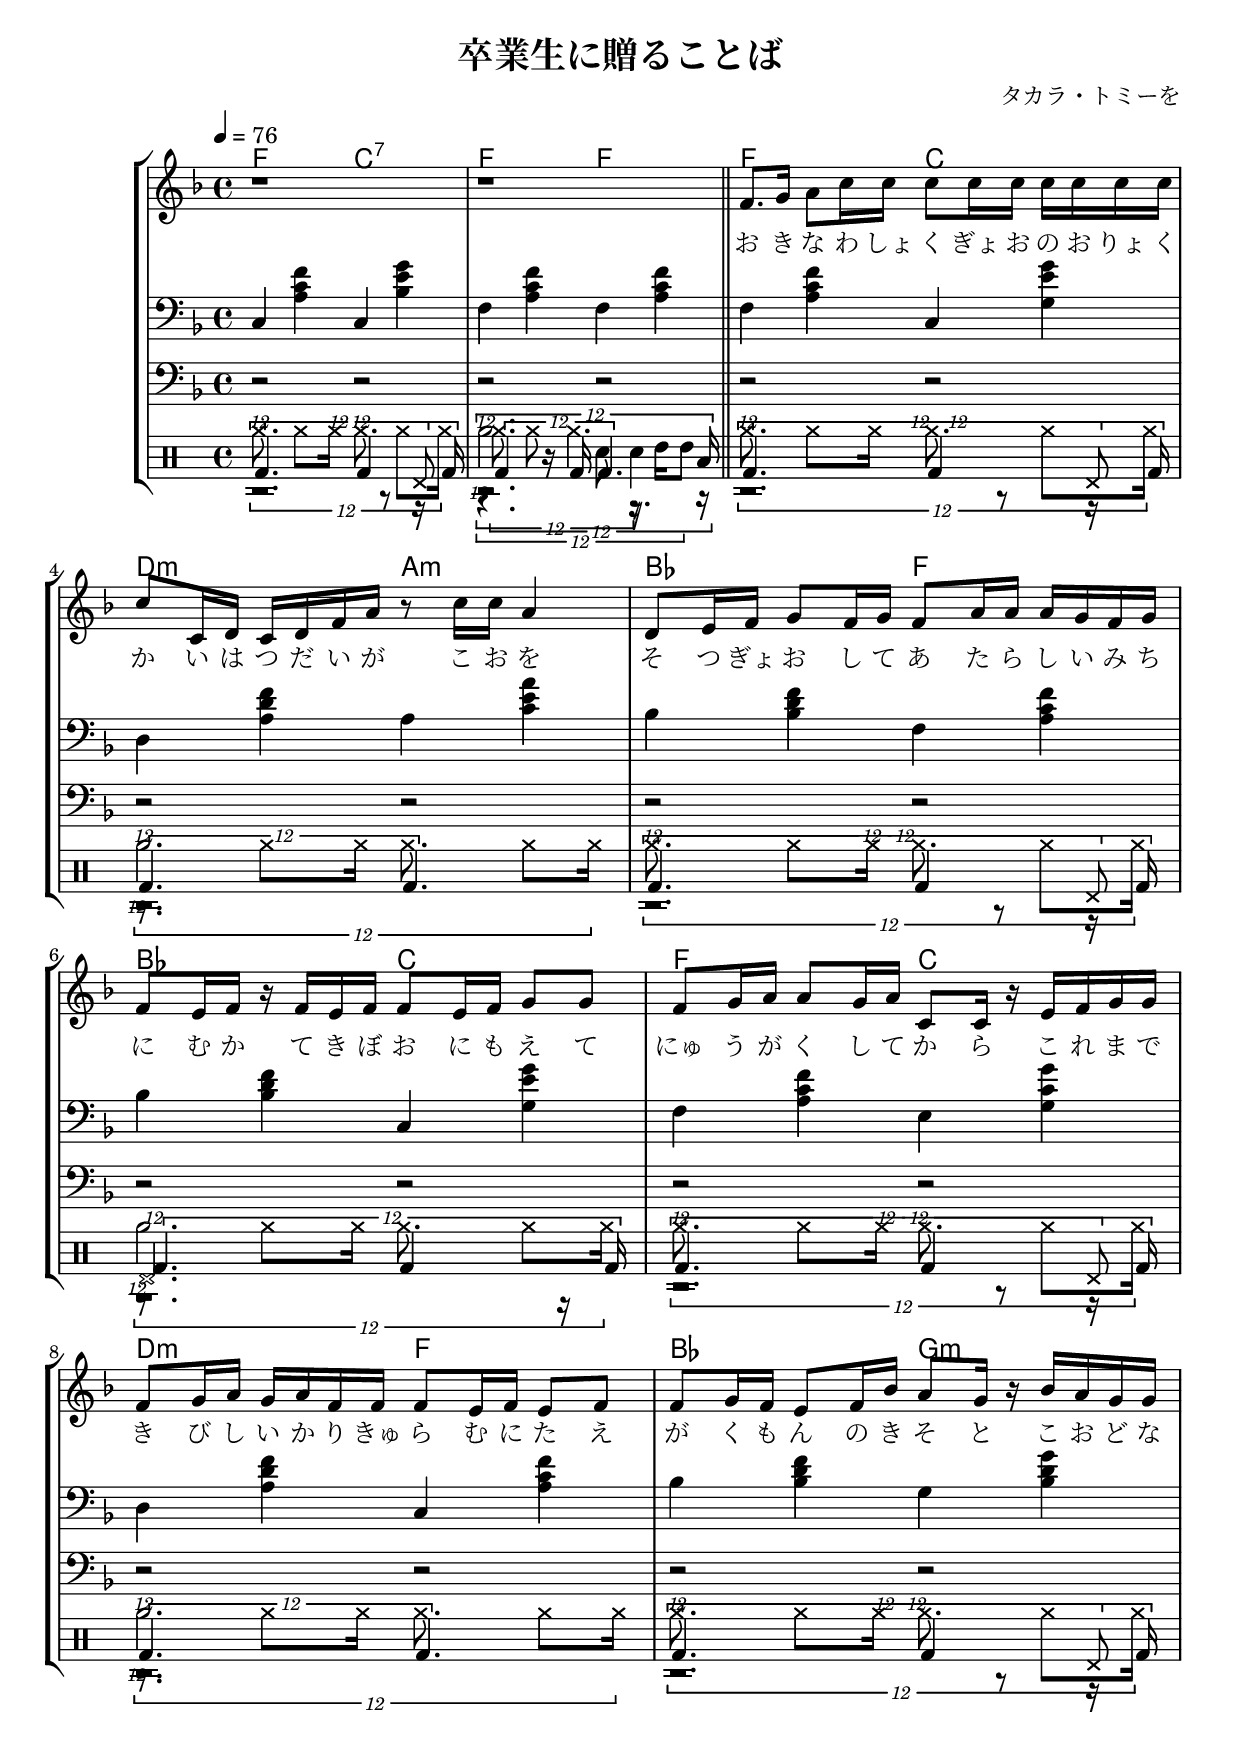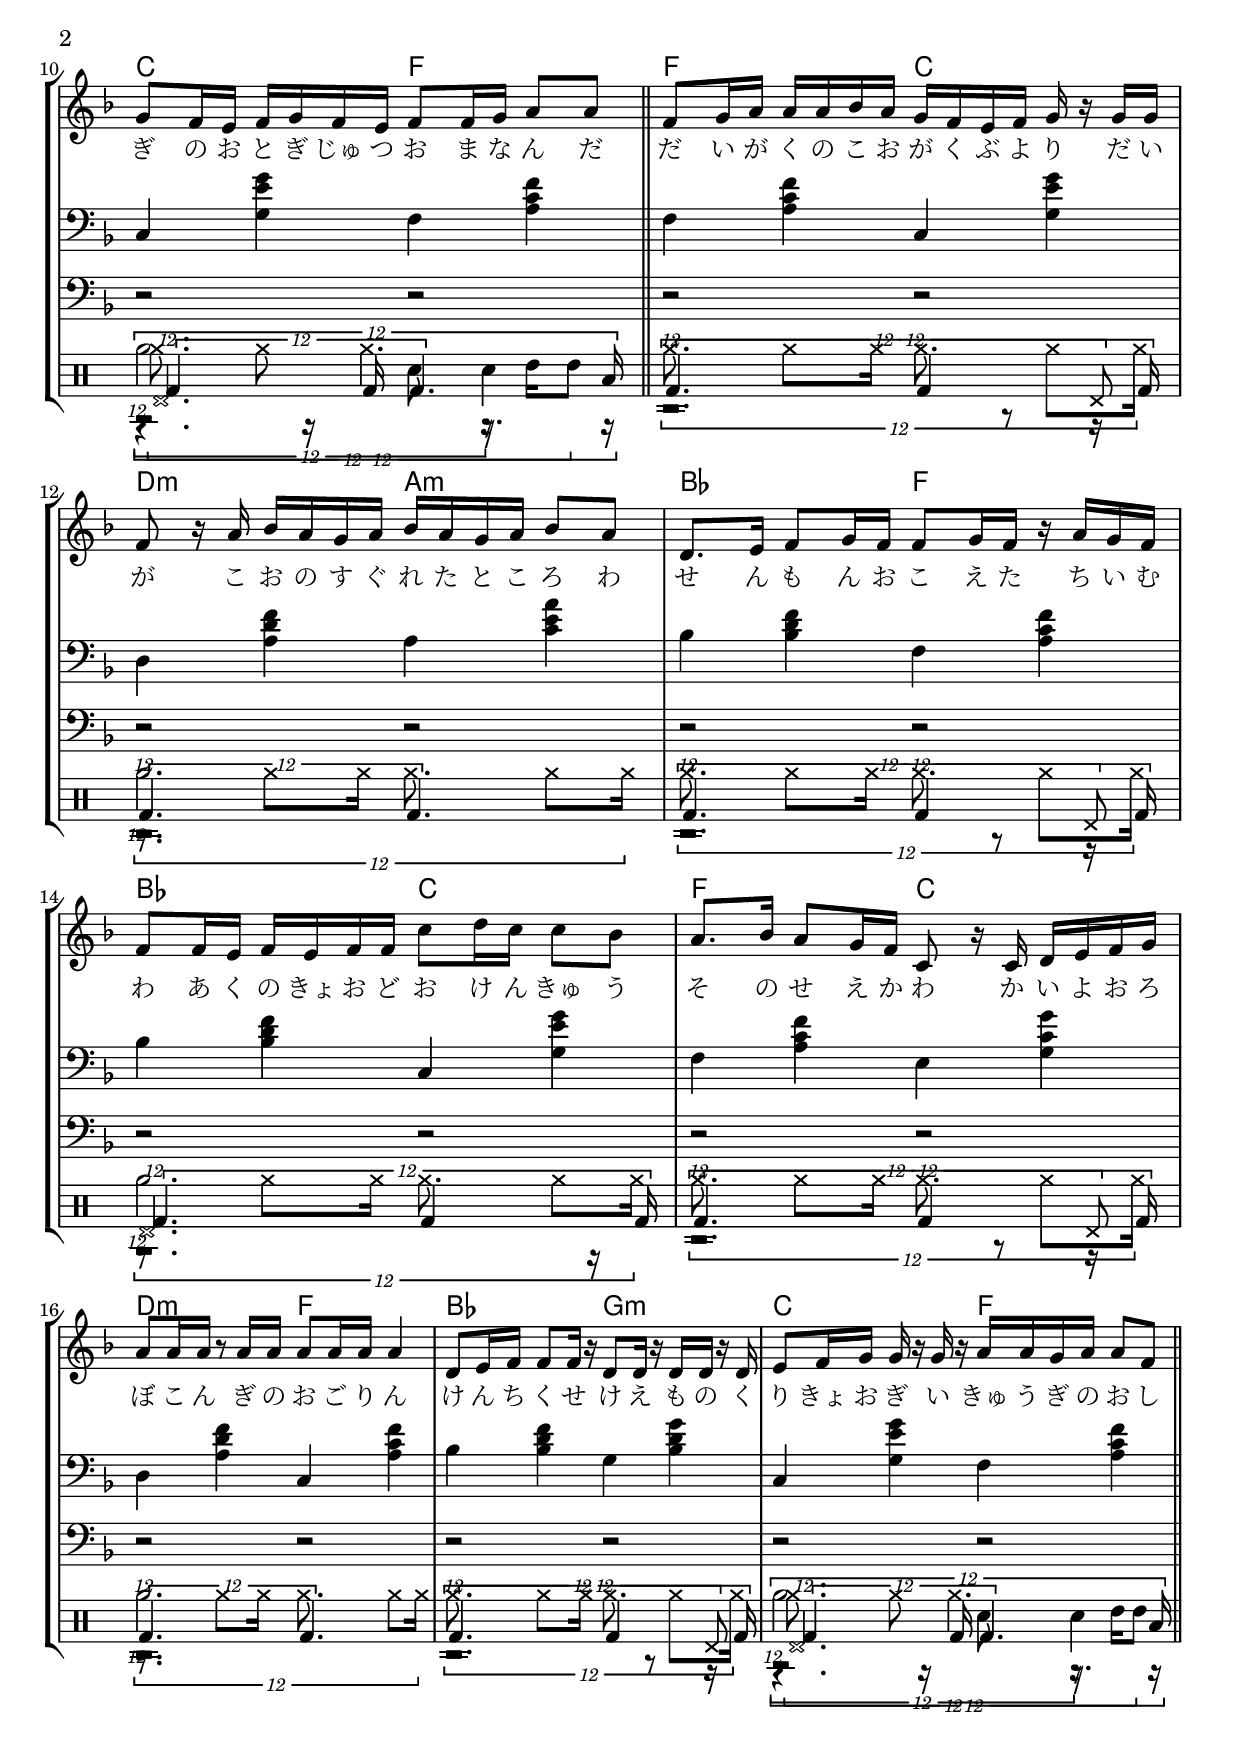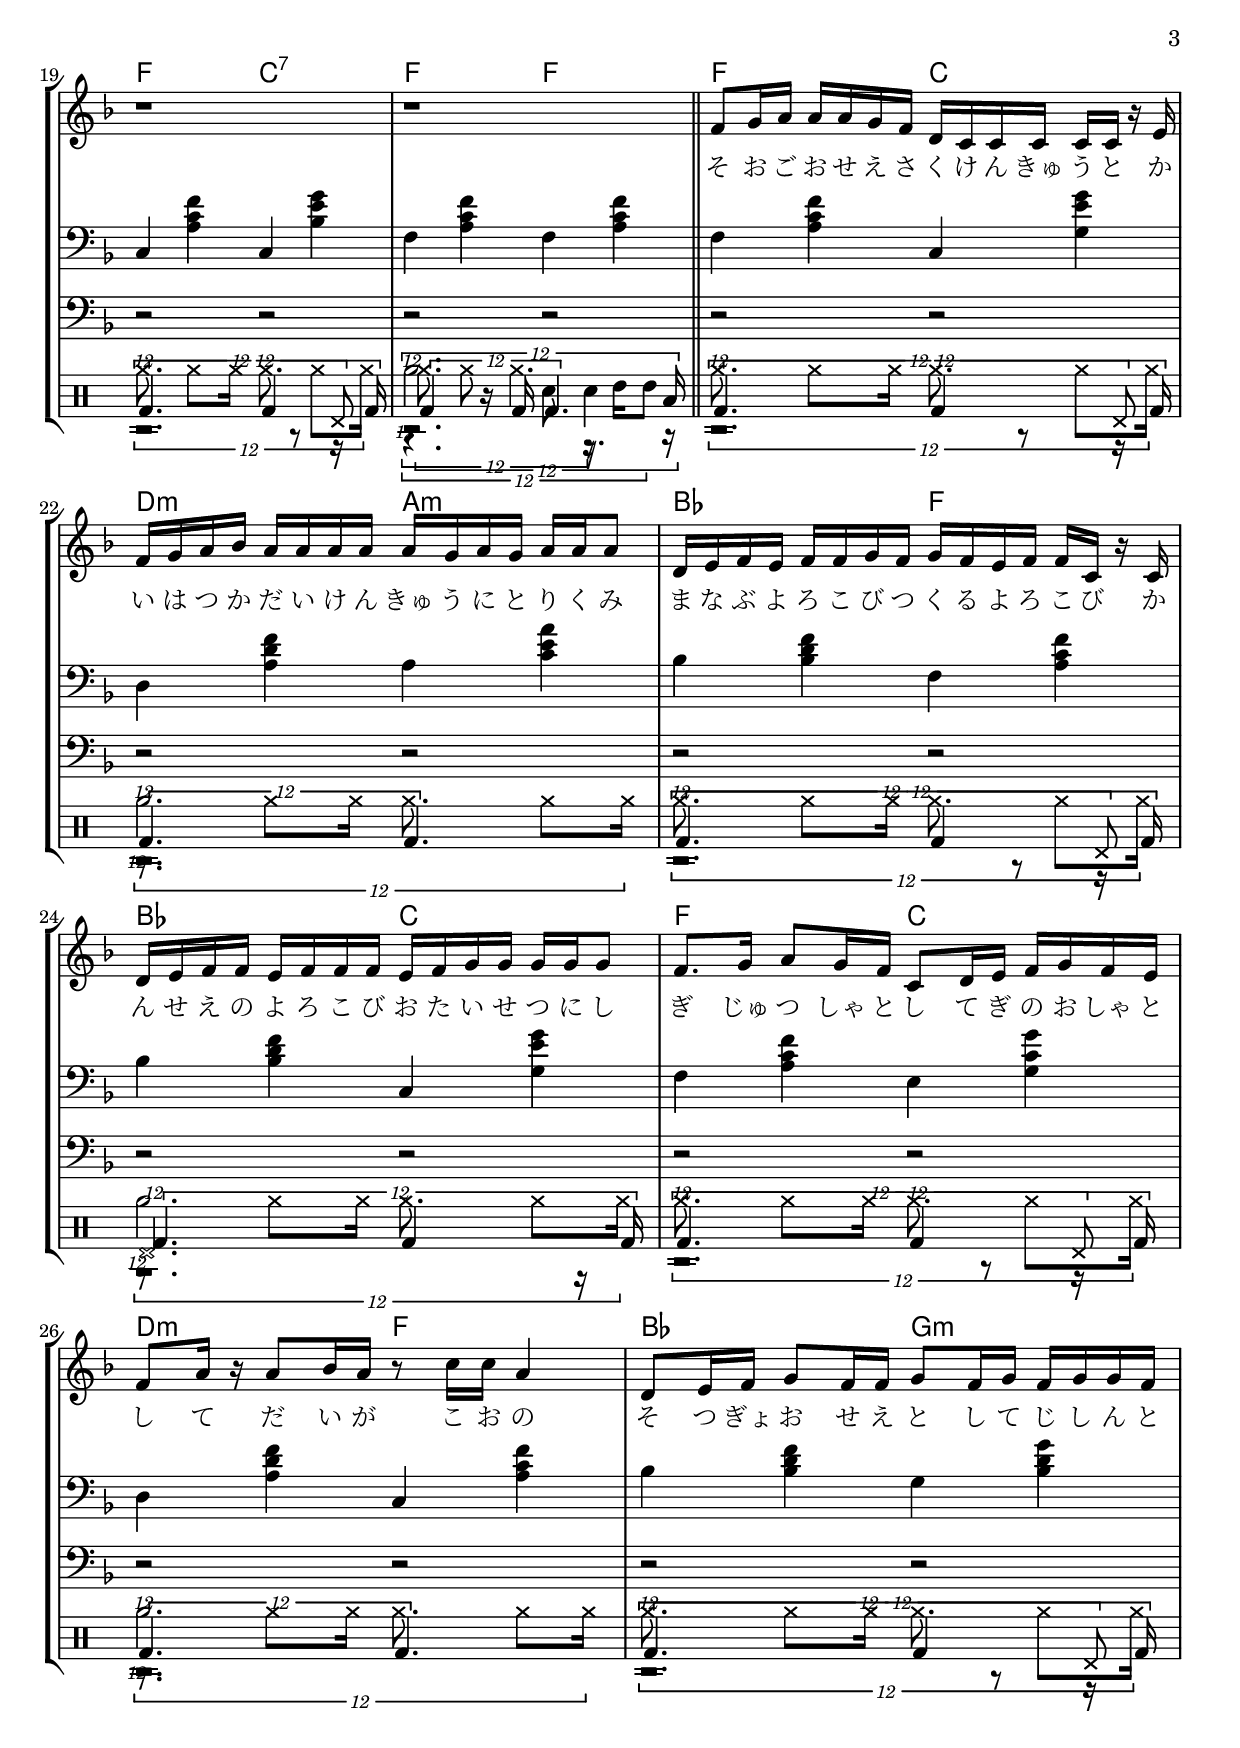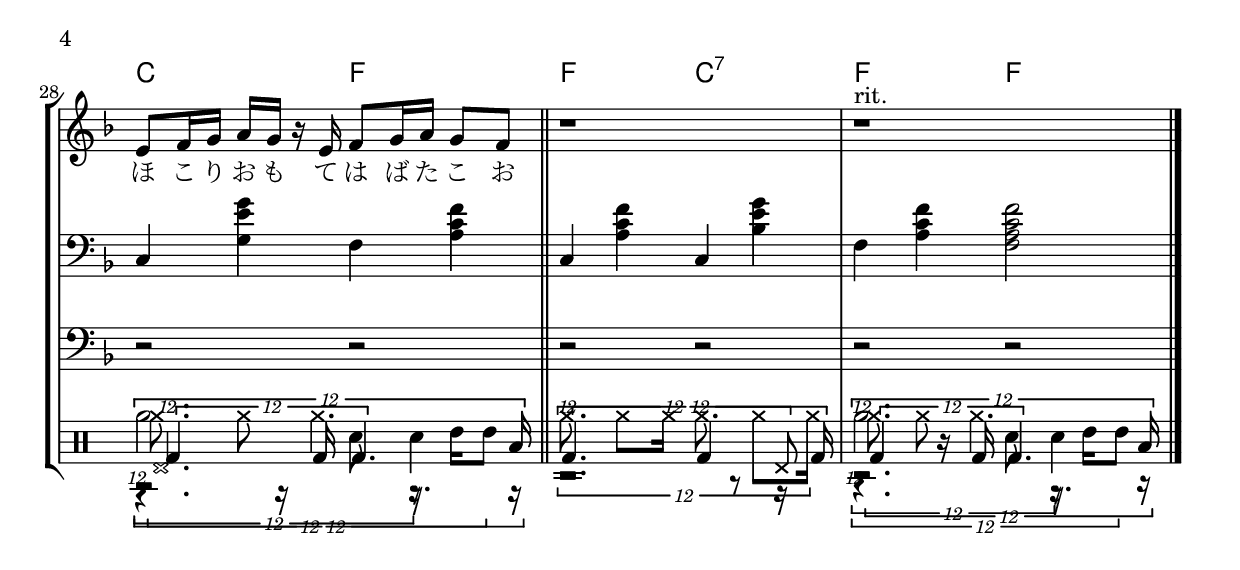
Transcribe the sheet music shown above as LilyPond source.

\version "2.12.1"

\header {
	title = \markup {卒業生に贈ることば}
	composer = \markup \center-column {タカラ・トミーを}
}

harmony = \chordmode {
	f2 c:7 f f 

	f c d:m a:m bes f bes c f c d:m f bes g:m c f 

	f c d:m a:m bes f bes c f c d:m f bes g:m c f 

	f c:7 f f 

	f c d:m a:m bes f bes c f c d:m f bes g:m c f 

	f c:7 f f 
}

melody = {
	\key f \major
	\tempo 4 = 76
	r1 | r1   
	\set Staff.midiInstrument = #"fss0.42"
	 f'8.  g'16  a'8  c''16  c''16  c''8  c''16  c''16  c''16  c''16  c''16  c''16 
	c''8  c'16  d'16  c'16  d'16  f'16  a'16  r8  c''16  c''16  a'4 
	d'8  e'16  f'16  g'8  f'16  g'16  f'8  a'16  a'16  a'16  g'16  f'16  g'16 
	f'8  e'16  f'16  r16  f'16  e'16  f'16  f'8  e'16  f'16  g'8  g'8 
	f'8  g'16  a'16  a'8  g'16  a'16  c'8  c'16  r16  e'16  f'16  g'16  g'16 
	f'8  g'16  a'16  g'16  a'16  f'16  f'16  f'8  e'16  f'16  e'8  f'8 
	f'8  g'16  f'16  e'8  f'16  bes'16  a'8  g'16  r16  bes'16  a'16  g'16  g'16 
	g'8  f'16  e'16  f'16  g'16  f'16  e'16  f'8  f'16  g'16  a'8  a'8
	\set Staff.midiInstrument = #"fss0.42"
	 f'8  g'16  a'16  a'16  a'16  bes'16  a'16  g'16  f'16  e'16  f'16  g'16  r16  g'16  g'16 
	f'8  r16  a'16  bes'16  a'16  g'16  a'16  bes'16  a'16  g'16  a'16  bes'8  a'8 
	d'8.  e'16  f'8  g'16  f'16  f'8  g'16  f'16  r16  a'16  g'16  f'16 
	f'8  f'16  e'16  f'16  e'16  f'16  f'16  c''8  d''16  c''16  c''8  bes'8 
	a'8.  bes'16  a'8  g'16  f'16  c'8  r16  c'16  d'16  e'16  f'16  g'16 
	a'8  a'16  a'16  r8  a'16  a'16  a'8  a'16  a'16  a'4 
	d'8  e'16  f'16  f'8  f'16  r16  d'8  d'16  r16  d'16  d'16  r16  d'16 
	e'8  f'16  g'16  g'16  r16  g'16  r16  a'16  a'16  g'16  a'16  a'8  f'8
	r1 | r1   
	\set Staff.midiInstrument = #"fss0.42"
	 f'8  g'16  a'16  a'16  a'16  g'16  f'16  d'16  c'16  c'16  c'16  c'16  c'16  r16  e'16 
	f'16  g'16  a'16  bes'16  a'16  a'16  a'16  a'16  a'16  g'16  a'16  g'16  a'16  a'16  a'8 
	d'16  e'16  f'16  e'16  f'16  f'16  g'16  f'16  g'16  f'16  e'16  f'16  f'16  c'16  r16  c'16 
	d'16  e'16  f'16  f'16  e'16  f'16  f'16  f'16  e'16  f'16  g'16  g'16  g'16  g'16  g'8 
	f'8.  g'16  a'8  g'16  f'16  c'8  d'16  e'16  f'16  g'16  f'16  e'16 
	f'8  a'16  r16  a'8  bes'16  a'16  r8  c''16  c''16  a'4 
	d'8  e'16  f'16  g'8  f'16  f'16  g'8  f'16  g'16  f'16  g'16  g'16  f'16 
	e'8  f'16  g'16  a'16  g'16  r16  e'16  f'8  g'16  a'16  g'8  f'8
	r1 | r1^"rit." \bar "|."
}

words = \lyricmode {
	
	お  き  な  わ  しょ  く  ぎょ  お  の  お  りょ  く  か  い  は  つ  だ  い  が  こ  お  を  そ  つ  ぎょ  お  し  て  あ  た  ら  し  い  み  ち  に  む  か  て  き  ぼ  お  に  も  え  て  にゅ  う  が  く  し  て  か  ら  こ  れ  ま  で  き  び  し  い  か  り  きゅ  ら  む  に  た  え  が  く  も  ん  の  き  そ  と  こ  お  ど  な  ぎ  の  お  と  ぎ  じゅ  つ  お  ま  な  ん  だ  
	だ  い  が  く  の  こ  お  が  く  ぶ  よ  り  だ  い  が  こ  お  の  す  ぐ  れ  た  と  こ  ろ  わ  せ  ん  も  ん  お  こ  え  た  ち  い  む  わ  あ  く  の  きょ  お  ど  お  け  ん  きゅ  う  そ  の  せ  え  か  わ  か  い  よ  お  ろ  ぼ  こ  ん  ぎ  の  お  ご  り  ん  け  ん  ち  く  せ  け  え  も  の  く  り  きょ  お  ぎ  い  きゅ  う  ぎ  の  お  し  
	
	そ  お  ご  お  せ  え  さ  く  け  ん  きゅ  う  と  か  い  は  つ  か  だ  い  け  ん  きゅ  う  に  と  り  く  み  ま  な  ぶ  よ  ろ  こ  び  つ  く  る  よ  ろ  こ  び  か  ん  せ  え  の  よ  ろ  こ  び  お  た  い  せ  つ  に  し  ぎ  じゅ  つ  しゃ  と  し  て  ぎ  の  お  しゃ  と  し  て  だ  い  が  こ  お  の  そ  つ  ぎょ  お  せ  え  と  し  て  じ  し  ん  と  ほ  こ  り  お  も  て  は  ば  た  こ  お  
	
}

tempochange = {
	\tempo 4 = 76
	r1 | r1 \bar "||"
	\tempo 4 = 76
	r1 | r1 | r1 | r1 | r1 | r1 | r1 | r1 \bar "||"
	\tempo 4 = 76
	r1 | r1 | r1 | r1 | r1 | r1 | r1 | r1 \bar "||"
	\tempo 4 = 76
	r1 | r1 \bar "||"
	\tempo 4 = 76
	r1 | r1 | r1 | r1 | r1 | r1 | r1 | r1 \bar "||"
	\tempo 4 = 76
	r1 | \tempo 4 = 57 r2 \tempo 4 = 50 r2 \bar "|."
}

mainacc = {
	\clef bass
	\set Staff.midiInstrument = #"Electric Grand"
	\key f \major
	\tempo 4 = 76
	c4 <a c' f'>4
	c4 <bes e' g'>4
	f4 <a c' f'>4
	f4 <a c' f'>4
	\bar "||"

	\set Staff.midiInstrument = #"Electric Grand"
	f4 <a c' f'>4
	c4 <g e' g'>4
	d4 <a d' f'>4
	a4 <c' e' a'>4
	bes4 <bes d' f'>4
	f4 <a c' f'>4
	bes4 <bes d' f'>4
	c4 <g e' g'>4
	f4 <a c' f'>4
	e4 <g c' g'>4
	d4 <a d' f'>4
	c4 <a c' f'>4
	bes4 <bes d' f'>4
	g4 <bes d' g'>4
	c4 <g e' g'>4
	f4 <a c' f'>4
	\bar "||"

	\set Staff.midiInstrument = #"Electric Grand"
	f4 <a c' f'>4
	c4 <g e' g'>4
	d4 <a d' f'>4
	a4 <c' e' a'>4
	bes4 <bes d' f'>4
	f4 <a c' f'>4
	bes4 <bes d' f'>4
	c4 <g e' g'>4
	f4 <a c' f'>4
	e4 <g c' g'>4
	d4 <a d' f'>4
	c4 <a c' f'>4
	bes4 <bes d' f'>4
	g4 <bes d' g'>4
	c4 <g e' g'>4
	f4 <a c' f'>4
	\bar "||"

	\set Staff.midiInstrument = #"Electric Grand"
	c4 <a c' f'>4
	c4 <bes e' g'>4
	f4 <a c' f'>4
	f4 <a c' f'>4
	\bar "||"

	\set Staff.midiInstrument = #"Electric Grand"
	f4 <a c' f'>4
	c4 <g e' g'>4
	d4 <a d' f'>4
	a4 <c' e' a'>4
	bes4 <bes d' f'>4
	f4 <a c' f'>4
	bes4 <bes d' f'>4
	c4 <g e' g'>4
	f4 <a c' f'>4
	e4 <g c' g'>4
	d4 <a d' f'>4
	c4 <a c' f'>4
	bes4 <bes d' f'>4
	g4 <bes d' g'>4
	c4 <g e' g'>4
	f4 <a c' f'>4
	\bar "||"

	\set Staff.midiInstrument = #"Electric Grand"
	c4 <a c' f'>4
	c4 <bes e' g'>4
	f4 <a c' f'>4
	<f a c' f'>2
	\bar "|."
}

subacc = {
	\clef bass
	\set Staff.midiInstrument = #"Pizzicato Strings"
	\key f \major
	\tempo 4 = 76
	r2
	r2
	r2
	r2
	\bar "||"

	\set Staff.midiInstrument = #"Pizzicato Strings"
	r2
	r2
	r2
	r2
	r2
	r2
	r2
	r2
	r2
	r2
	r2
	r2
	r2
	r2
	r2
	r2
	\bar "||"

	\set Staff.midiInstrument = #"Pizzicato Strings"
	r2
	r2
	r2
	r2
	r2
	r2
	r2
	r2
	r2
	r2
	r2
	r2
	r2
	r2
	r2
	r2
	\bar "||"

	\set Staff.midiInstrument = #"Pizzicato Strings"
	r2
	r2
	r2
	r2
	\bar "||"

	\set Staff.midiInstrument = #"Pizzicato Strings"
	r2
	r2
	r2
	r2
	r2
	r2
	r2
	r2
	r2
	r2
	r2
	r2
	r2
	r2
	r2
	r2
	\bar "||"

	\set Staff.midiInstrument = #"Pizzicato Strings"
	r2
	r2
	r2
	r2
	\bar "|."
}

percA = {
	\drummode {
	\times 16/12{ cymr8. cymr8 cymr16 cymr8. cymr8 cymr16 } |\times 16/12{ cymr8. cymr8 cymr4. r16 } \bar "||"
	\times 16/12{ cymr8. cymr8 cymr16 cymr8. cymr8 cymr16 } |\times 16/12{ r8. cymr8 cymr16 cymr8. cymr8 cymr16 } |\times 16/12{ cymr8. cymr8 cymr16 cymr8. cymr8 cymr16 } |\times 16/12{ r8. cymr8 cymr16 cymr8. cymr8 cymr16 } |\times 16/12{ cymr8. cymr8 cymr16 cymr8. cymr8 cymr16 } |\times 16/12{ r8. cymr8 cymr16 cymr8. cymr8 cymr16 } |\times 16/12{ cymr8. cymr8 cymr16 cymr8. cymr8 cymr16 } |\times 16/12{ cymr8. cymr8 cymr4. r16 } \bar "||"
	\times 16/12{ cymr8. cymr8 cymr16 cymr8. cymr8 cymr16 } |\times 16/12{ r8. cymr8 cymr16 cymr8. cymr8 cymr16 } |\times 16/12{ cymr8. cymr8 cymr16 cymr8. cymr8 cymr16 } |\times 16/12{ r8. cymr8 cymr16 cymr8. cymr8 cymr16 } |\times 16/12{ cymr8. cymr8 cymr16 cymr8. cymr8 cymr16 } |\times 16/12{ r8. cymr8 cymr16 cymr8. cymr8 cymr16 } |\times 16/12{ cymr8. cymr8 cymr16 cymr8. cymr8 cymr16 } |\times 16/12{ cymr8. cymr8 cymr4. r16 } \bar "||"
	\times 16/12{ cymr8. cymr8 cymr16 cymr8. cymr8 cymr16 } |\times 16/12{ cymr8. cymr8 cymr4. r16 } \bar "||"
	\times 16/12{ cymr8. cymr8 cymr16 cymr8. cymr8 cymr16 } |\times 16/12{ r8. cymr8 cymr16 cymr8. cymr8 cymr16 } |\times 16/12{ cymr8. cymr8 cymr16 cymr8. cymr8 cymr16 } |\times 16/12{ r8. cymr8 cymr16 cymr8. cymr8 cymr16 } |\times 16/12{ cymr8. cymr8 cymr16 cymr8. cymr8 cymr16 } |\times 16/12{ r8. cymr8 cymr16 cymr8. cymr8 cymr16 } |\times 16/12{ cymr8. cymr8 cymr16 cymr8. cymr8 cymr16 } |\times 16/12{ cymr8. cymr8 cymr4. r16 } \bar "||"
	\times 16/12{ cymr8. cymr8 cymr16 cymr8. cymr8 cymr16 } |\times 16/12{ cymr8. cymr8 cymr4. r16 } \bar "|."
	}
}

percB = {
	\drummode {
	\times 16/12{ r2 r8 hhp8 } |\times 16/12{ r2. } \bar "||"
	\times 16/12{ r2 r8 hhp8 } |\times 16/12{ r2. } |\times 16/12{ r2 r8 hhp8 } |\times 16/12{ hhp2. } |\times 16/12{ r2 r8 hhp8 } |\times 16/12{ r2. } |\times 16/12{ r2 r8 hhp8 } |\times 16/12{ hhp2. } \bar "||"
	\times 16/12{ r2 r8 hhp8 } |\times 16/12{ r2. } |\times 16/12{ r2 r8 hhp8 } |\times 16/12{ hhp2. } |\times 16/12{ r2 r8 hhp8 } |\times 16/12{ r2. } |\times 16/12{ r2 r8 hhp8 } |\times 16/12{ hhp2. } \bar "||"
	\times 16/12{ r2 r8 hhp8 } |\times 16/12{ r2. } \bar "||"
	\times 16/12{ r2 r8 hhp8 } |\times 16/12{ r2. } |\times 16/12{ r2 r8 hhp8 } |\times 16/12{ hhp2. } |\times 16/12{ r2 r8 hhp8 } |\times 16/12{ r2. } |\times 16/12{ r2 r8 hhp8 } |\times 16/12{ hhp2. } \bar "||"
	\times 16/12{ r2 r8 hhp8 } |\times 16/12{ r2. } \bar "|."
	}
}

percC = {
	\drummode {
	\times 16/12{ bd4. bd4 r16 bd16 } |\times 16/12{ bd4 r16 bd16 bd4. } \bar "||"
	\times 16/12{ bd4. bd4 r16 bd16 } |\times 16/12{ bd4. bd4. } |\times 16/12{ bd4. bd4 r16 bd16 } |\times 16/12{ bd4. bd4 r16 bd16 } |\times 16/12{ bd4. bd4 r16 bd16 } |\times 16/12{ bd4. bd4. } |\times 16/12{ bd4. bd4 r16 bd16 } |\times 16/12{ bd4 r16 bd16 bd4. } \bar "||"
	\times 16/12{ bd4. bd4 r16 bd16 } |\times 16/12{ bd4. bd4. } |\times 16/12{ bd4. bd4 r16 bd16 } |\times 16/12{ bd4. bd4 r16 bd16 } |\times 16/12{ bd4. bd4 r16 bd16 } |\times 16/12{ bd4. bd4. } |\times 16/12{ bd4. bd4 r16 bd16 } |\times 16/12{ bd4 r16 bd16 bd4. } \bar "||"
	\times 16/12{ bd4. bd4 r16 bd16 } |\times 16/12{ bd4 r16 bd16 bd4. } \bar "||"
	\times 16/12{ bd4. bd4 r16 bd16 } |\times 16/12{ bd4. bd4. } |\times 16/12{ bd4. bd4 r16 bd16 } |\times 16/12{ bd4. bd4 r16 bd16 } |\times 16/12{ bd4. bd4 r16 bd16 } |\times 16/12{ bd4. bd4. } |\times 16/12{ bd4. bd4 r16 bd16 } |\times 16/12{ bd4 r16 bd16 bd4. } \bar "||"
	\times 16/12{ bd4. bd4 r16 bd16 } |\times 16/12{ bd4 r16 bd16 bd4. } \bar "|."
	}
}

percD = {
	\drummode {
	\times 16/12{ r2. } |\times 16/12{ rb2. } \bar "||"
	\times 16/12{ r2. } |\times 16/12{ rb2. } |\times 16/12{ r2. } |\times 16/12{ rb2. } |\times 16/12{ r2. } |\times 16/12{ rb2. } |\times 16/12{ r2. } |\times 16/12{ rb2. } \bar "||"
	\times 16/12{ r2. } |\times 16/12{ rb2. } |\times 16/12{ r2. } |\times 16/12{ rb2. } |\times 16/12{ r2. } |\times 16/12{ rb2. } |\times 16/12{ r2. } |\times 16/12{ rb2. } \bar "||"
	\times 16/12{ r2. } |\times 16/12{ rb2. } \bar "||"
	\times 16/12{ r2. } |\times 16/12{ rb2. } |\times 16/12{ r2. } |\times 16/12{ rb2. } |\times 16/12{ r2. } |\times 16/12{ rb2. } |\times 16/12{ r2. } |\times 16/12{ rb2. } \bar "||"
	\times 16/12{ r2. } |\times 16/12{ rb2. } \bar "|."
	}
}

percE = {
	\drummode {
	r1 |\times 16/12{ r4. sn8 sn4 } \bar "||"
	r1 |r1 |r1 |r1 |r1 |r1 |r1 |\times 16/12{ r4. sn8 sn4 } \bar "||"
	r1 |r1 |r1 |r1 |r1 |r1 |r1 |\times 16/12{ r4. sn8 sn4 } \bar "||"
	r1 |\times 16/12{ r4. sn8 sn4 } \bar "||"
	r1 |r1 |r1 |r1 |r1 |r1 |r1 |\times 16/12{ r4. sn8 sn4 } \bar "||"
	r1 |\times 16/12{ r4. sn8 sn4 } \bar "|."
	}
}

percF = {
	\drummode {
	r1 |\times 16/12{ r2 r16 tommh16 tommh8 } \bar "||"
	r1 |r1 |r1 |r1 |r1 |r1 |r1 |\times 16/12{ r2 r16 tommh16 tommh8 } \bar "||"
	r1 |r1 |r1 |r1 |r1 |r1 |r1 |\times 16/12{ r2 r16 tommh16 tommh8 } \bar "||"
	r1 |\times 16/12{ r2 r16 tommh16 tommh8 } \bar "||"
	r1 |r1 |r1 |r1 |r1 |r1 |r1 |\times 16/12{ r2 r16 tommh16 tommh8 } \bar "||"
	r1 |\times 16/12{ r2 r16 tommh16 tommh8 } \bar "|."
	}
}

percG = {
	\drummode {
	r1 |\times 16/12{ r2 r8. toml16 } \bar "||"
	r1 |r1 |r1 |r1 |r1 |r1 |r1 |\times 16/12{ r2 r8. toml16 } \bar "||"
	r1 |r1 |r1 |r1 |r1 |r1 |r1 |\times 16/12{ r2 r8. toml16 } \bar "||"
	r1 |\times 16/12{ r2 r8. toml16 } \bar "||"
	r1 |r1 |r1 |r1 |r1 |r1 |r1 |\times 16/12{ r2 r8. toml16 } \bar "||"
	r1 |\times 16/12{ r2 r8. toml16 } \bar "|."
	}
}

\score {
	<<
		\new StaffGroup <<
			\new ChordNames {\harmony}
			\new Voice = "melody" {\melody}
			\new Lyrics \lyricsto "melody" \words
			\new Staff = "mainacc" {\mainacc}
			\new Staff = "subacc" {\subacc}
			\new DrumStaff <<
				\new DrumVoice {\percA}
				\new DrumVoice {\percB}
				\new DrumVoice {\percC}
				\new DrumVoice {\percD}
				\new DrumVoice {\percE}
				\new DrumVoice {\percF}
				\new DrumVoice {\percG}
			>>
		>>
	>>
	\layout { }
}
